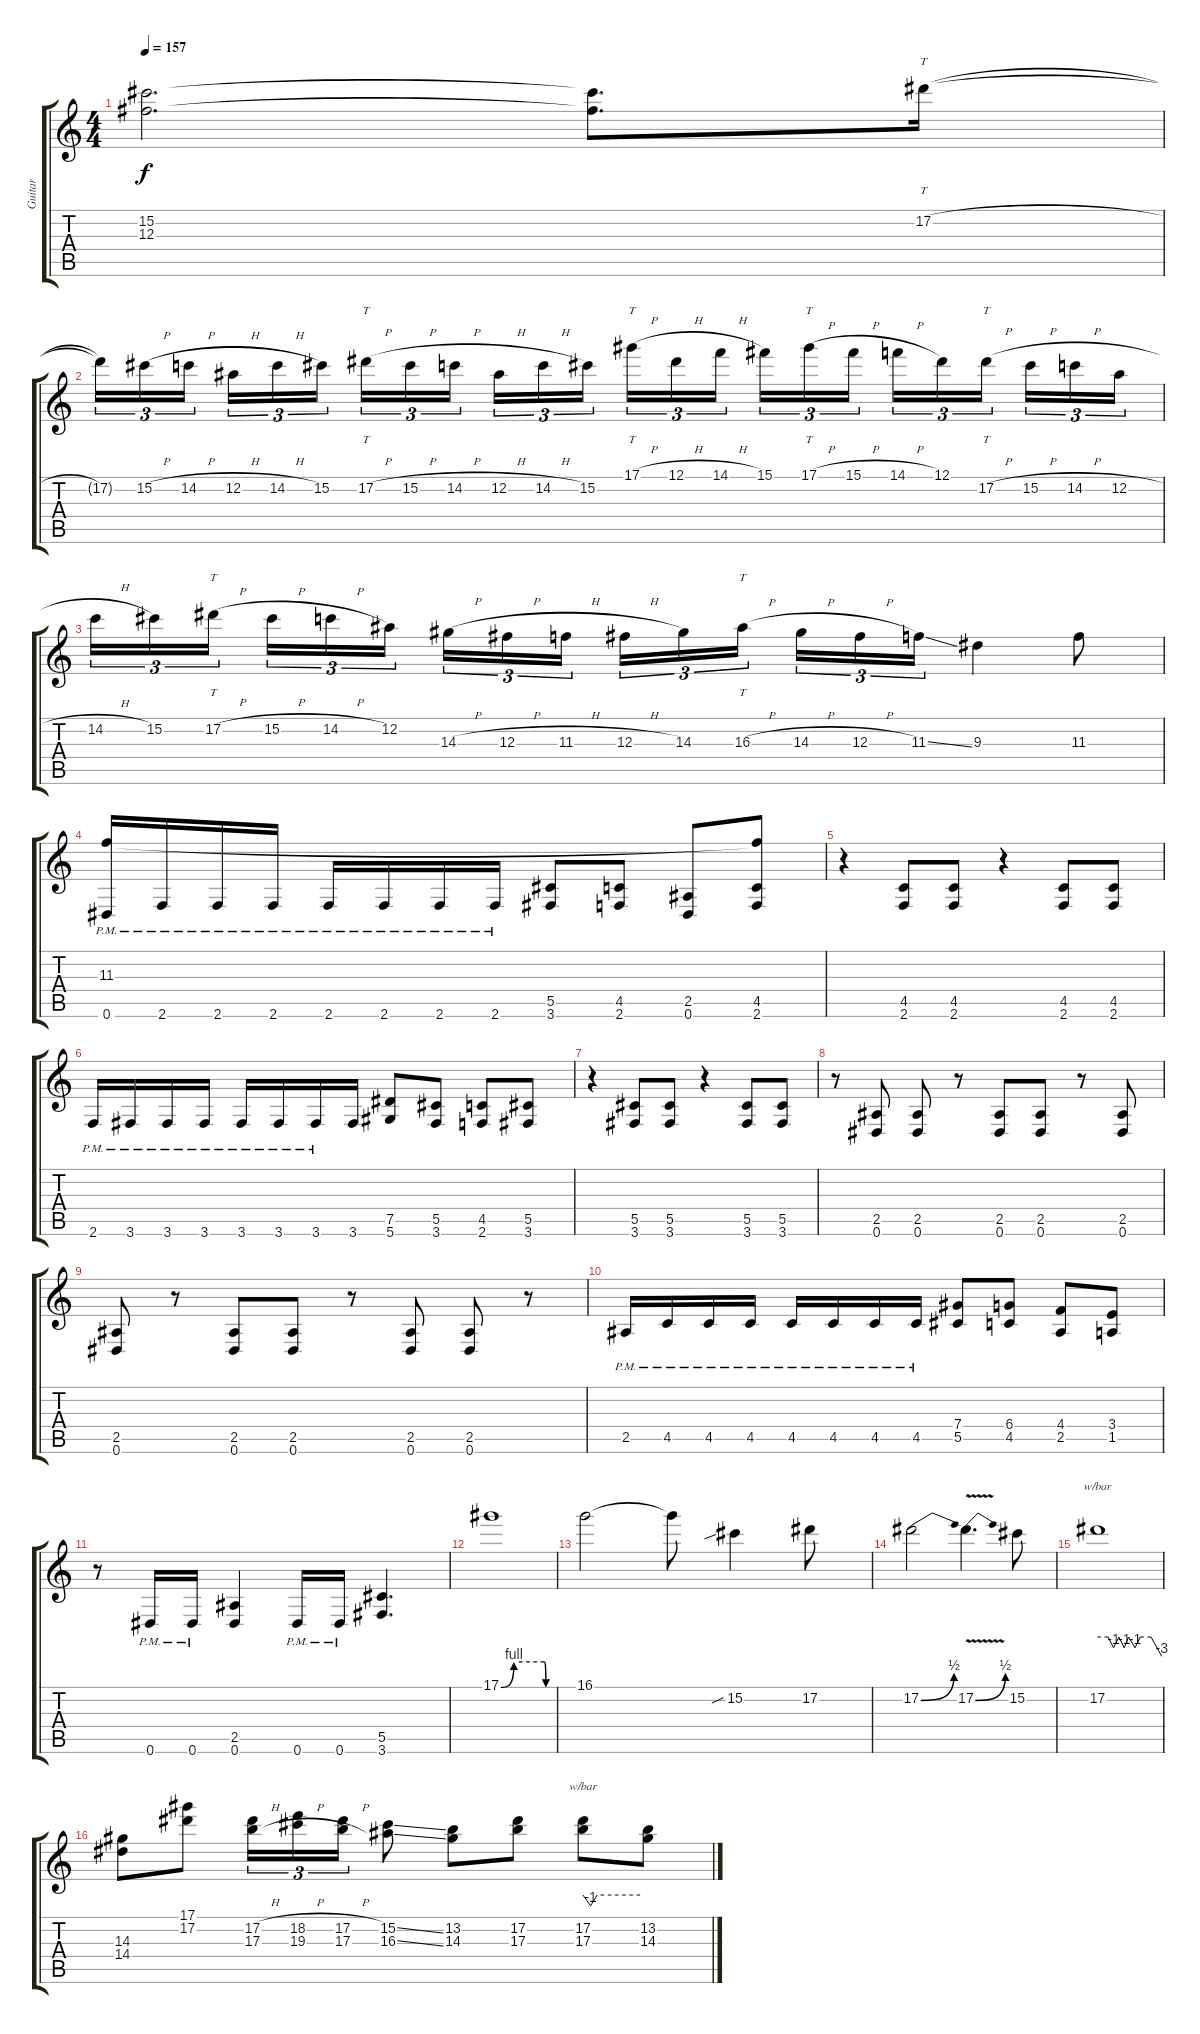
\track ("Guitar" "Guitar") {instrument distortionguitar}
\staff {score tabs}
\tuning (Eb4 Bb3 Gb3 Db3 Ab2 Eb2) {hide}
\ts (4 4)
\tempo 157
\clef g2
\ks c
(15.2 12.3).2{d dy f} (15.2{t} 12.3{t}).8{d} 17.2{h}.16{tt} |
17.2{t}.16{tu (3 2)} 15.2{h}.16{tu (3 2)} 14.2{h}.16{tu (3 2) beam splitsecondary} 12.2{h}.16{tu (3 2)} 14.2{h}.16{tu (3 2)} 15.2.16{tu (3 2)} 17.2{h}.16{tt tu (3 2)} 15.2{h}.16{tu (3 2)} 14.2{h}.16{tu (3 2) beam splitsecondary} 12.2{h}.16{tu (3 2)} 14.2{h}.16{tu (3 2)} 15.2.16{tu (3 2)} 17.1{h}.16{tt tu (3 2)} 12.1{h}.16{tu (3 2)} 14.1{h}.16{tu (3 2) beam splitsecondary} 15.1.16{tu (3 2)} 17.1{h}.16{tt tu (3 2)} 15.1{h}.16{tu (3 2)} 14.1{h}.16{tu (3 2)} 12.1.16{tu (3 2)} 17.2{h}.16{tt tu (3 2) beam splitsecondary} 15.2{h}.16{tu (3 2)} 14.2{h}.16{tu (3 2)} 12.2{h}.16{tu (3 2)} |
14.2{h}.16{tu (3 2)} 15.2.16{tu (3 2)} 17.2{h}.16{tt tu (3 2) beam splitsecondary} 15.2{h}.16{tu (3 2)} 14.2{h}.16{tu (3 2)} 12.2.16{tu (3 2)} 14.3{h}.16{tu (3 2)} 12.3{h}.16{tu (3 2)} 11.3{h}.16{tu (3 2) beam splitsecondary} 12.3{h}.16{tu (3 2)} 14.3.16{tu (3 2)} 16.3{h}.16{tt tu (3 2)} 14.3{h}.16{tu (3 2)} 12.3{h}.16{tu (3 2)} 11.3{ss}.16{tu (3 2)} 9.3.4 11.3.8 |
(11.3 0.6{pm}).16 2.6{pm}.16 2.6{pm}.16 2.6{pm}.16 2.6{pm}.16 2.6{pm}.16 2.6{pm}.16 2.6{pm}.16 (5.5 3.6).8 (4.5 2.6).8 (2.5 0.6).8 (11.3{t} 4.5 2.6).8 |
r.4 (4.5 2.6).8 (4.5 2.6).8 r.4 (4.5 2.6).8 (4.5 2.6).8 |
2.6{pm}.16 3.6{pm}.16 3.6{pm}.16 3.6{pm}.16 3.6{pm}.16 3.6{pm}.16 3.6{pm}.16 3.6.16 (7.5 5.6).8 (5.5 3.6).8 (4.5 2.6).8 (5.5 3.6).8 |
r.4 (5.5 3.6).8 (5.5 3.6).8 r.4 (5.5 3.6).8 (5.5 3.6).8 |
r.8 (2.5 0.6).8 (2.5 0.6).8 r.8 (2.5 0.6).8 (2.5 0.6).8 r.8 (2.5 0.6).8 |
(2.5 0.6).8 r.8 (2.5 0.6).8 (2.5 0.6).8 r.8 (2.5 0.6).8 (2.5 0.6).8 r.8 |
2.5{pm}.16 4.5{pm}.16 4.5{pm}.16 4.5{pm}.16 4.5{pm}.16 4.5{pm}.16 4.5{pm}.16 4.5{pm}.16 (7.4 5.5).8 (6.4 4.5).8 (4.4 2.5).8 (3.4 1.5).8 |
r.8 0.6{pm}.16 0.6{pm}.16 (2.5 0.6).4 0.6{pm}.16 0.6{pm}.16 (5.5 3.6).4{d} |
17.1{be (custom 0 0 15 4 50 4 52 0 60 0)}.1 |
16.1.2 16.1{t}.8 15.2{sib}.4 17.2.8 |
17.2{be (bend 0 0 60 2)}.2 17.2{be (bend 0 0 60 2) v}.4{d} 15.2.8 |
17.2.1{tbe (custom default 0 0 10 0 15 -4 20 0 25 -4 29 0 35 -4 40 0 50 0 60 -12)} |
(14.3 14.4).8 (17.1 17.2).8 (17.2{h} 17.3{h}).16{tu (3 2)} (18.2{h} 19.3{h}).16{tu (3 2)} (17.2{h} 17.3{h}).16{tu (3 2)} (15.2{ss} 16.3{ss}).8 (13.2 14.3).8 (17.2 17.3).8 (17.2 17.3).8{tbe (custom default 0 0 8 -4 15 0 60 0)} (13.2 14.3).8
